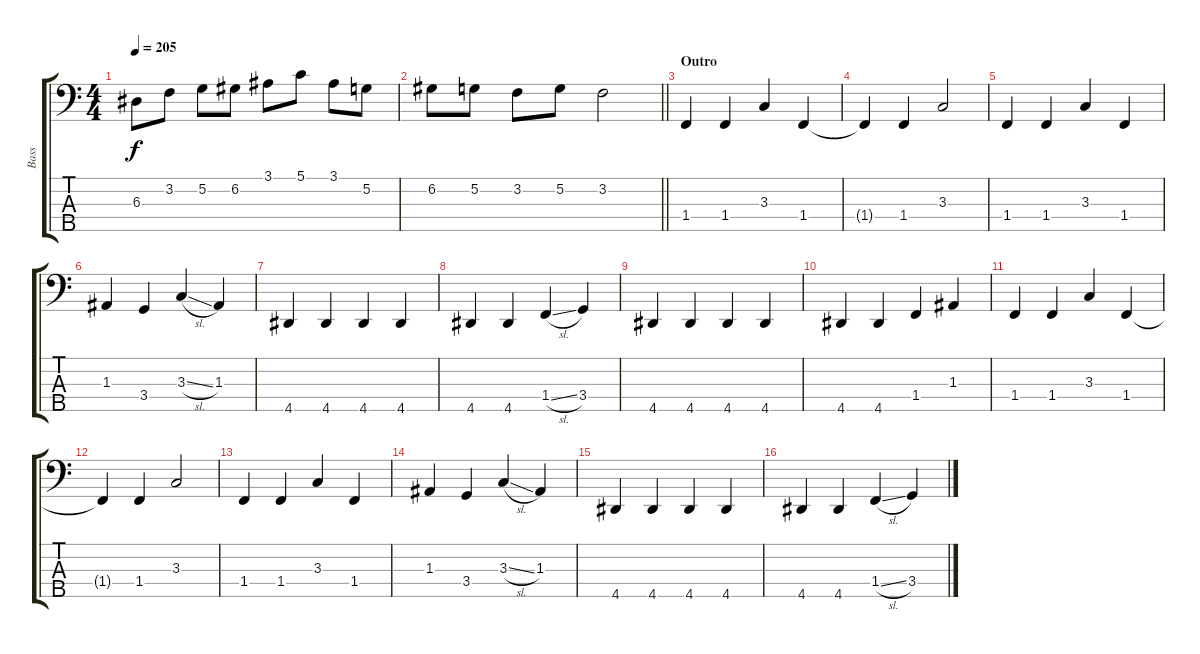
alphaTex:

\track ("Bass" "Bass") {instrument electricbassfinger}
\staff {score tabs}
\tuning (G2 D2 A1 E1 B0) {hide}
\ts (4 4)
\tempo 205
\clef f4
\ks c
6.3.8{dy f} 3.2.8 5.2.8 6.2.8 3.1.8 5.1.8 3.1.8 5.2.8 |
\barLineRight lightlight
6.2.8 5.2.8 3.2.8 5.2.8 3.2.2 |
\section ("" "Outro")
1.4.4 1.4.4 3.3.4 1.4.4 |
1.4{t}.4 1.4.4 3.3.2 |
1.4.4 1.4.4 3.3.4 1.4.4 |
1.3.4 3.4.4 3.3{sl}.4 1.3.4 |
4.5.4 4.5.4 4.5.4 4.5.4 |
4.5.4 4.5.4 1.4{sl}.4 3.4.4 |
4.5.4 4.5.4 4.5.4 4.5.4 |
4.5.4 4.5.4 1.4.4 1.3.4 |
1.4.4 1.4.4 3.3.4 1.4.4 |
1.4{t}.4 1.4.4 3.3.2 |
1.4.4 1.4.4 3.3.4 1.4.4 |
1.3.4 3.4.4 3.3{sl}.4 1.3.4 |
4.5.4 4.5.4 4.5.4 4.5.4 |
4.5.4 4.5.4 1.4{sl}.4 3.4.4
